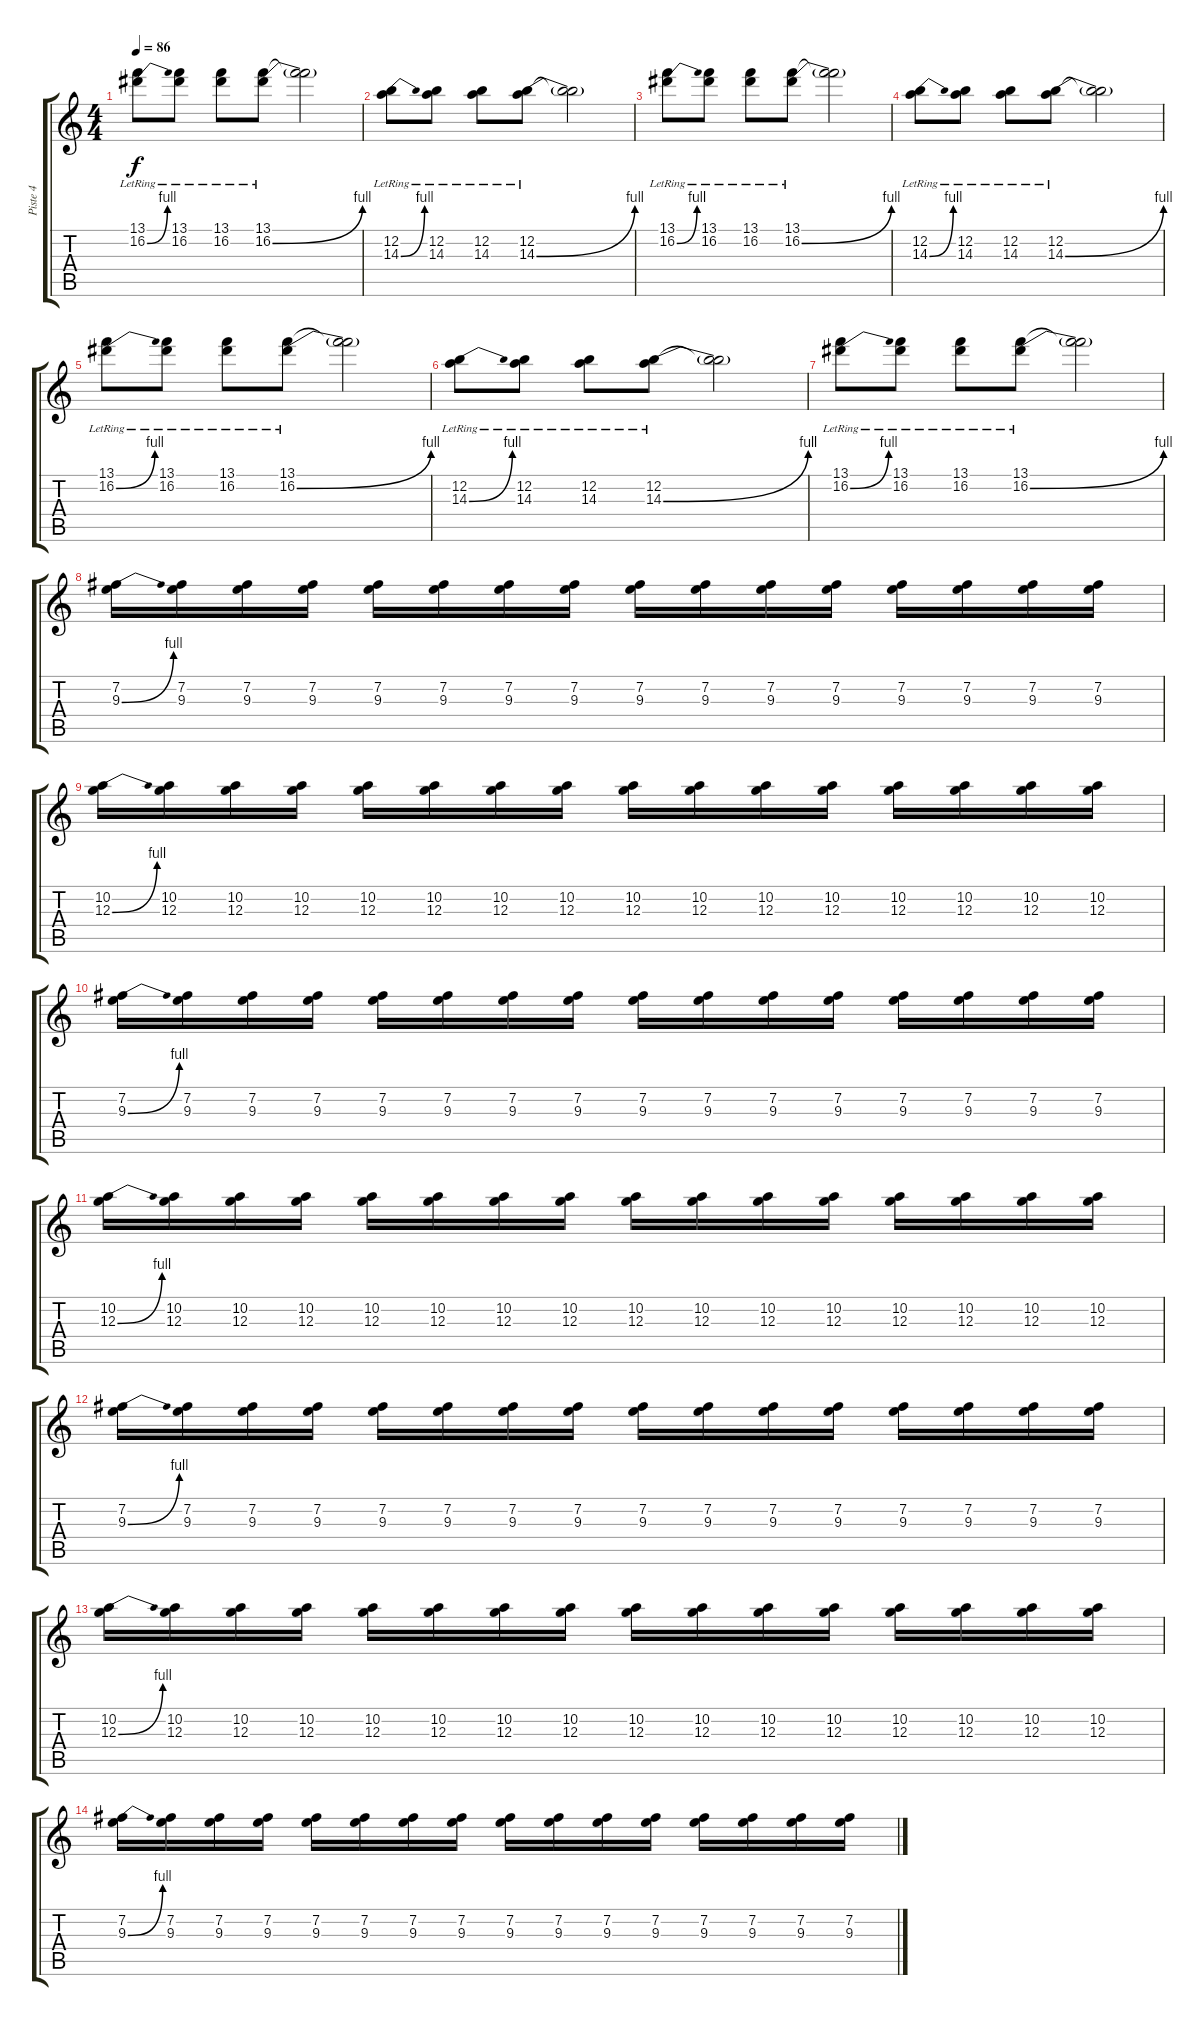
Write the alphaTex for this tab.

\track ("Piste 4" "Piste 4") {instrument distortionguitar}
\staff {score tabs}
\tuning (E4 B3 G3 D3 A2 E2) {hide}
\ts (4 4)
\tempo 86
\clef g2
\ks c
(13.1 16.2{be (bend 0 0 60 4) lr}).8{dy f} (13.1 16.2{lr}).8 (13.1 16.2{lr}).8 (13.1 16.2{be (bend 0 0 60 4) lr}).8 (13.1{t} 16.2{t}).2 |
(12.2 14.3{be (bend 0 0 60 4) lr}).8 (12.2 14.3{lr}).8 (12.2 14.3{lr}).8 (12.2{lr} 14.3{be (bend 0 0 60 4) lr}).8 (12.2{t} 14.3{t}).2 |
(13.1 16.2{be (bend 0 0 60 4) lr}).8 (13.1 16.2{lr}).8 (13.1 16.2{lr}).8 (13.1 16.2{be (bend 0 0 60 4) lr}).8 (13.1{t} 16.2{t}).2 |
(12.2 14.3{be (bend 0 0 60 4) lr}).8 (12.2 14.3{lr}).8 (12.2 14.3{lr}).8 (12.2{lr} 14.3{be (bend 0 0 60 4) lr}).8 (12.2{t} 14.3{t}).2 |
(13.1 16.2{be (bend 0 0 60 4) lr}).8 (13.1 16.2{lr}).8 (13.1 16.2{lr}).8 (13.1 16.2{be (bend 0 0 60 4) lr}).8 (13.1{t} 16.2{t}).2 |
(12.2 14.3{be (bend 0 0 60 4) lr}).8 (12.2 14.3{lr}).8 (12.2 14.3{lr}).8 (12.2{lr} 14.3{be (bend 0 0 60 4) lr}).8 (12.2{t} 14.3{t}).2 |
(13.1 16.2{be (bend 0 0 60 4) lr}).8 (13.1 16.2{lr}).8 (13.1 16.2{lr}).8 (13.1 16.2{be (bend 0 0 60 4) lr}).8 (13.1{t} 16.2{t}).2 |
(7.2 9.3{be (bend 0 0 60 4)}).16 (7.2 9.3).16 (7.2 9.3).16 (7.2 9.3).16 (7.2 9.3).16 (7.2 9.3).16 (7.2 9.3).16 (7.2 9.3).16 (7.2 9.3).16 (7.2 9.3).16 (7.2 9.3).16 (7.2 9.3).16 (7.2 9.3).16 (7.2 9.3).16 (7.2 9.3).16 (7.2 9.3).16 |
(10.2 12.3{be (bend 0 0 60 4)}).16 (10.2 12.3).16 (10.2 12.3).16 (10.2 12.3).16 (10.2 12.3).16 (10.2 12.3).16 (10.2 12.3).16 (10.2 12.3).16 (10.2 12.3).16 (10.2 12.3).16 (10.2 12.3).16 (10.2 12.3).16 (10.2 12.3).16 (10.2 12.3).16 (10.2 12.3).16 (10.2 12.3).16 |
(7.2 9.3{be (bend 0 0 60 4)}).16 (7.2 9.3).16 (7.2 9.3).16 (7.2 9.3).16 (7.2 9.3).16 (7.2 9.3).16 (7.2 9.3).16 (7.2 9.3).16 (7.2 9.3).16 (7.2 9.3).16 (7.2 9.3).16 (7.2 9.3).16 (7.2 9.3).16 (7.2 9.3).16 (7.2 9.3).16 (7.2 9.3).16 |
(10.2 12.3{be (bend 0 0 60 4)}).16 (10.2 12.3).16 (10.2 12.3).16 (10.2 12.3).16 (10.2 12.3).16 (10.2 12.3).16 (10.2 12.3).16 (10.2 12.3).16 (10.2 12.3).16 (10.2 12.3).16 (10.2 12.3).16 (10.2 12.3).16 (10.2 12.3).16 (10.2 12.3).16 (10.2 12.3).16 (10.2 12.3).16 |
(7.2 9.3{be (bend 0 0 60 4)}).16 (7.2 9.3).16 (7.2 9.3).16 (7.2 9.3).16 (7.2 9.3).16 (7.2 9.3).16 (7.2 9.3).16 (7.2 9.3).16 (7.2 9.3).16 (7.2 9.3).16 (7.2 9.3).16 (7.2 9.3).16 (7.2 9.3).16 (7.2 9.3).16 (7.2 9.3).16 (7.2 9.3).16 |
(10.2 12.3{be (bend 0 0 60 4)}).16 (10.2 12.3).16 (10.2 12.3).16 (10.2 12.3).16 (10.2 12.3).16 (10.2 12.3).16 (10.2 12.3).16 (10.2 12.3).16 (10.2 12.3).16 (10.2 12.3).16 (10.2 12.3).16 (10.2 12.3).16 (10.2 12.3).16 (10.2 12.3).16 (10.2 12.3).16 (10.2 12.3).16 |
(7.2 9.3{be (bend 0 0 60 4)}).16 (7.2 9.3).16 (7.2 9.3).16 (7.2 9.3).16 (7.2 9.3).16 (7.2 9.3).16 (7.2 9.3).16 (7.2 9.3).16 (7.2 9.3).16 (7.2 9.3).16 (7.2 9.3).16 (7.2 9.3).16 (7.2 9.3).16 (7.2 9.3).16 (7.2 9.3).16 (7.2 9.3).16
